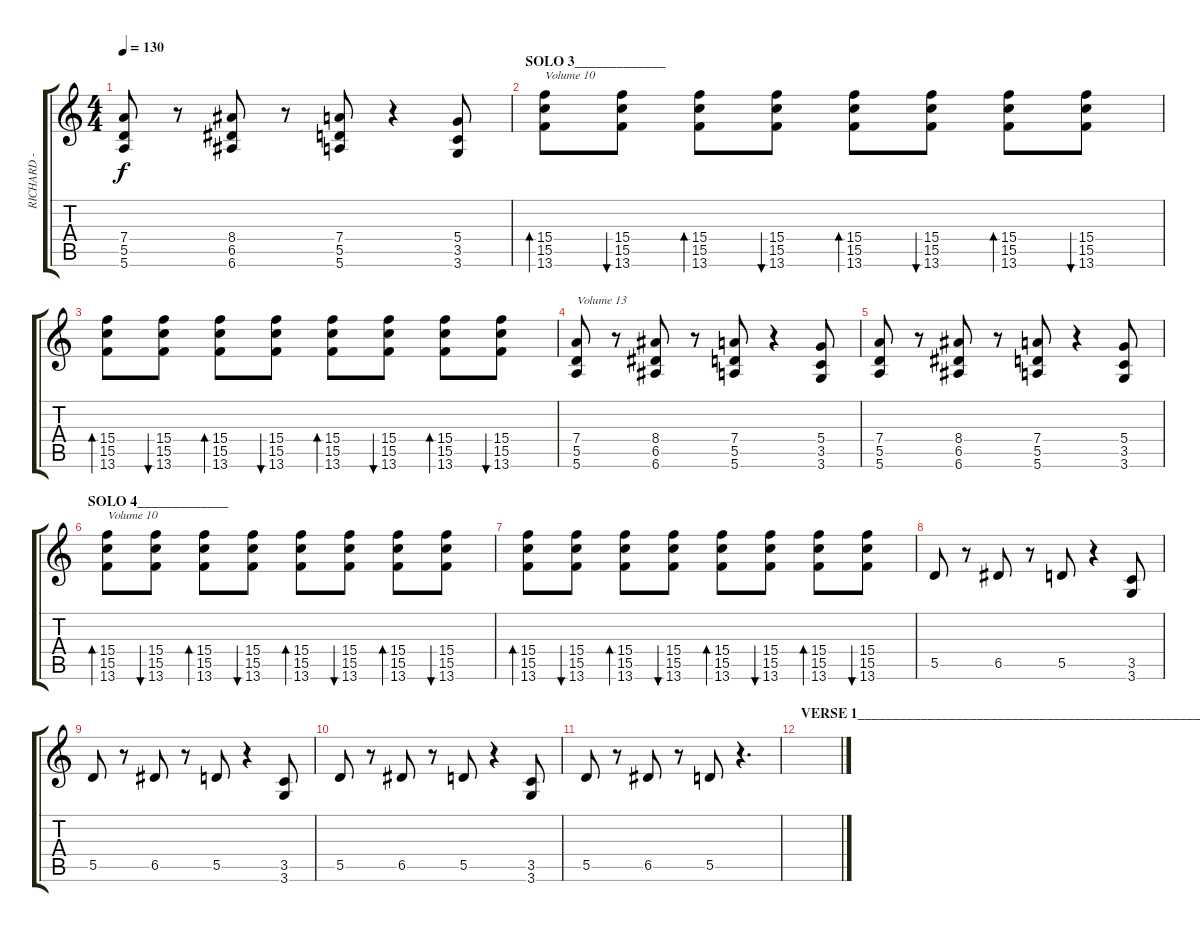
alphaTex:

\track ("RICHARD - Standart" "RICHARD - ") {instrument distortionguitar}
\staff {score tabs}
\tuning (E4 B3 G3 D3 A2 E2) {hide}
\ts (4 4)
\tempo 130
\clef g2
\ks c
(7.4 5.5 5.6).8{dy f} r.8 (8.4 6.5 6.6).8 r.8 (7.4 5.5 5.6).8 r.4 (5.4 3.5 3.6).8 |
\section ("" "SOLO 3_____________")
(15.4 15.5 13.6).8{bd 60 txt "Volume 10" volume 10} (15.4 15.5 13.6).8{bu 60} (15.4 15.5 13.6).8{bd 60} (15.4 15.5 13.6).8{bu 60} (15.4 15.5 13.6).8{bd 60} (15.4 15.5 13.6).8{bu 60} (15.4 15.5 13.6).8{bd 60} (15.4 15.5 13.6).8{bu 60} |
(15.4 15.5 13.6).8{bd 60} (15.4 15.5 13.6).8{bu 60} (15.4 15.5 13.6).8{bd 60} (15.4 15.5 13.6).8{bu 60} (15.4 15.5 13.6).8{bd 60} (15.4 15.5 13.6).8{bu 60} (15.4 15.5 13.6).8{bd 60} (15.4 15.5 13.6).8{bu 60} |
(7.4 5.5 5.6).8{txt "Volume 13" volume 13} r.8 (8.4 6.5 6.6).8 r.8 (7.4 5.5 5.6).8 r.4 (5.4 3.5 3.6).8 |
(7.4 5.5 5.6).8 r.8 (8.4 6.5 6.6).8 r.8 (7.4 5.5 5.6).8 r.4 (5.4 3.5 3.6).8 |
\section ("" "SOLO 4_____________")
(15.4 15.5 13.6).8{bd 60 txt "Volume 10" volume 10} (15.4 15.5 13.6).8{bu 60} (15.4 15.5 13.6).8{bd 60} (15.4 15.5 13.6).8{bu 60} (15.4 15.5 13.6).8{bd 60} (15.4 15.5 13.6).8{bu 60} (15.4 15.5 13.6).8{bd 60} (15.4 15.5 13.6).8{bu 60} |
(15.4 15.5 13.6).8{bd 60} (15.4 15.5 13.6).8{bu 60} (15.4 15.5 13.6).8{bd 60} (15.4 15.5 13.6).8{bu 60} (15.4 15.5 13.6).8{bd 60} (15.4 15.5 13.6).8{bu 60} (15.4 15.5 13.6).8{bd 60} (15.4 15.5 13.6).8{bu 60} |
5.5.8 r.8 6.5.8 r.8 5.5.8 r.4 (3.5 3.6).8 |
5.5.8 r.8 6.5.8 r.8 5.5.8 r.4 (3.5 3.6).8 |
5.5.8 r.8 6.5.8 r.8 5.5.8 r.4 (3.5 3.6).8 |
5.5.8 r.8 6.5.8 r.8 5.5.8 r.4{d} |
\section ("" "VERSE 1___________________________________________________________")
